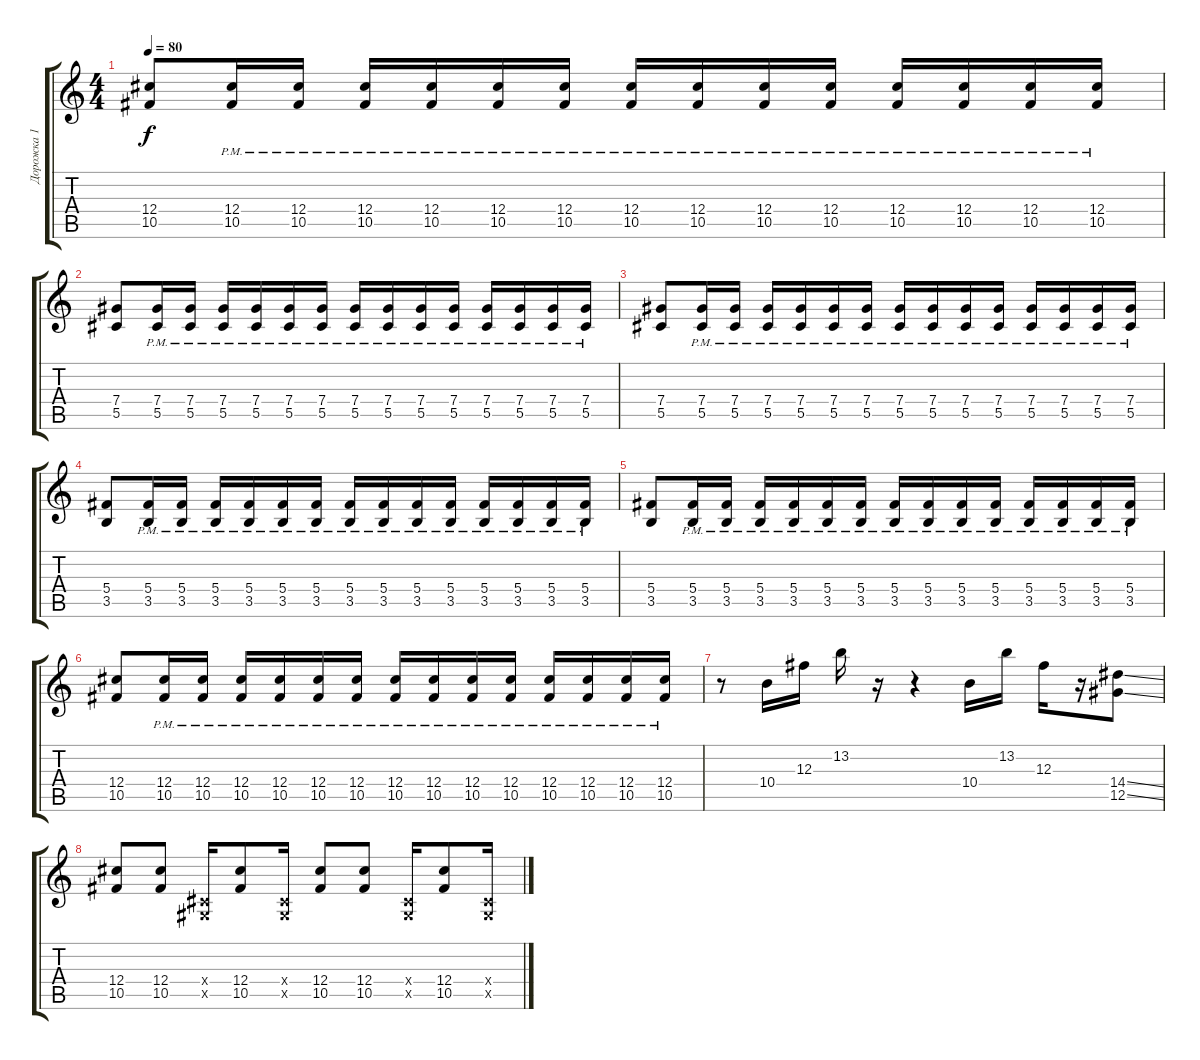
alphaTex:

\track ("Дорожка 1" "Дорожка 1") {instrument distortionguitar}
\staff {score tabs}
\tuning (Eb4 Bb3 Gb3 Db3 Ab2 Eb2) {hide}
\ts (4 4)
\tempo 80
\clef g2
\ks c
(12.4 10.5).8{dy f} (12.4{pm} 10.5{pm}).16 (12.4{pm} 10.5{pm}).16 (12.4{pm} 10.5{pm}).16 (12.4{pm} 10.5{pm}).16 (12.4{pm} 10.5{pm}).16 (12.4{pm} 10.5{pm}).16 (12.4{pm} 10.5{pm}).16 (12.4{pm} 10.5{pm}).16 (12.4{pm} 10.5{pm}).16 (12.4{pm} 10.5{pm}).16 (12.4{pm} 10.5{pm}).16 (12.4{pm} 10.5{pm}).16 (12.4{pm} 10.5{pm}).16 (12.4{pm} 10.5{pm}).16 |
(7.4 5.5).8 (7.4{pm} 5.5{pm}).16 (7.4{pm} 5.5{pm}).16 (7.4{pm} 5.5{pm}).16 (7.4{pm} 5.5{pm}).16 (7.4{pm} 5.5{pm}).16 (7.4{pm} 5.5{pm}).16 (7.4{pm} 5.5{pm}).16 (7.4{pm} 5.5{pm}).16 (7.4{pm} 5.5{pm}).16 (7.4{pm} 5.5{pm}).16 (7.4{pm} 5.5{pm}).16 (7.4{pm} 5.5{pm}).16 (7.4{pm} 5.5{pm}).16 (7.4{pm} 5.5{pm}).16 |
(7.4 5.5).8 (7.4{pm} 5.5{pm}).16 (7.4{pm} 5.5{pm}).16 (7.4{pm} 5.5{pm}).16 (7.4{pm} 5.5{pm}).16 (7.4{pm} 5.5{pm}).16 (7.4{pm} 5.5{pm}).16 (7.4{pm} 5.5{pm}).16 (7.4{pm} 5.5{pm}).16 (7.4{pm} 5.5{pm}).16 (7.4{pm} 5.5{pm}).16 (7.4{pm} 5.5{pm}).16 (7.4{pm} 5.5{pm}).16 (7.4{pm} 5.5{pm}).16 (7.4{pm} 5.5{pm}).16 |
(5.4 3.5).8 (5.4{pm} 3.5{pm}).16 (5.4{pm} 3.5{pm}).16 (5.4{pm} 3.5{pm}).16 (5.4{pm} 3.5{pm}).16 (5.4{pm} 3.5{pm}).16 (5.4{pm} 3.5{pm}).16 (5.4{pm} 3.5{pm}).16 (5.4{pm} 3.5{pm}).16 (5.4{pm} 3.5{pm}).16 (5.4{pm} 3.5{pm}).16 (5.4{pm} 3.5{pm}).16 (5.4{pm} 3.5{pm}).16 (5.4{pm} 3.5{pm}).16 (5.4{pm} 3.5{pm}).16 |
(5.4 3.5).8 (5.4{pm} 3.5{pm}).16 (5.4{pm} 3.5{pm}).16 (5.4{pm} 3.5{pm}).16 (5.4{pm} 3.5{pm}).16 (5.4{pm} 3.5{pm}).16 (5.4{pm} 3.5{pm}).16 (5.4{pm} 3.5{pm}).16 (5.4{pm} 3.5{pm}).16 (5.4{pm} 3.5{pm}).16 (5.4{pm} 3.5{pm}).16 (5.4{pm} 3.5{pm}).16 (5.4{pm} 3.5{pm}).16 (5.4{pm} 3.5{pm}).16 (5.4{pm} 3.5{pm}).16 |
(12.4 10.5).8 (12.4{pm} 10.5{pm}).16 (12.4{pm} 10.5{pm}).16 (12.4{pm} 10.5{pm}).16 (12.4{pm} 10.5{pm}).16 (12.4{pm} 10.5{pm}).16 (12.4{pm} 10.5{pm}).16 (12.4{pm} 10.5{pm}).16 (12.4{pm} 10.5{pm}).16 (12.4{pm} 10.5{pm}).16 (12.4{pm} 10.5{pm}).16 (12.4{pm} 10.5{pm}).16 (12.4{pm} 10.5{pm}).16 (12.4{pm} 10.5{pm}).16 (12.4{pm} 10.5{pm}).16 |
r.8 10.4.16 12.3.16 13.2.16 r.16 r.4 10.4.16 13.2.16 12.3.16 r.16 (14.4{ss} 12.5{ss}).8 |
(12.4 10.5).8 (12.4 10.5).8 (0.4{x} 0.5{x}).16 (12.4 10.5).8 (0.4{x} 0.5{x}).16 (12.4 10.5).8 (12.4 10.5).8 (0.4{x} 0.5{x}).16 (12.4 10.5).8 (0.4{x} 0.5{x}).16
